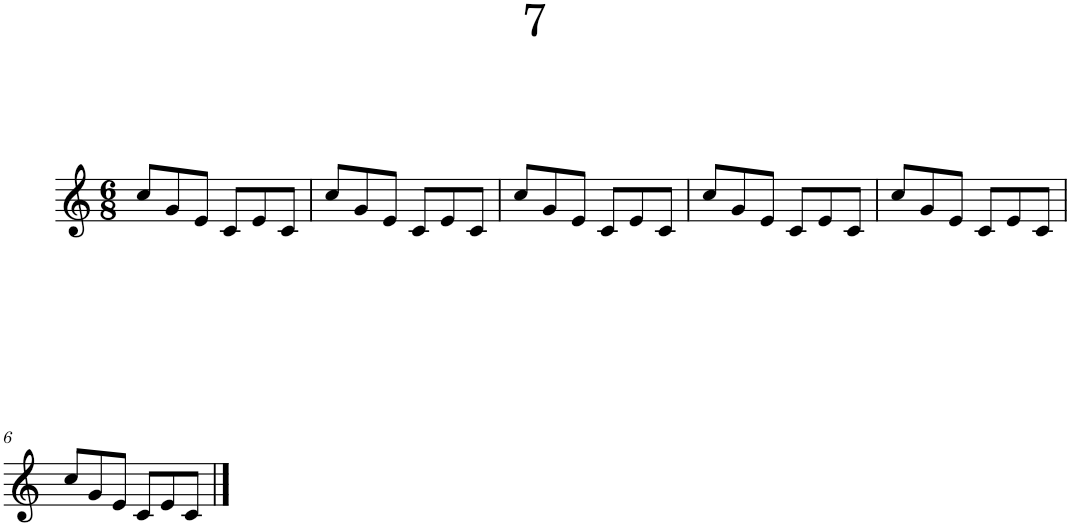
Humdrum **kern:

**kern
*part1
*staff1
*I"Piano
*I'Pno.
*clefG2
*k[]
*M6/8
=1
8cc/L
8g/
8e/J
8c/L
8e/
8c/J
=2
8cc/L
8g/
8e/J
8c/L
8e/
8c/J
=3
8cc/L
8g/
8e/J
8c/L
8e/
8c/J
=4
8cc/L
8g/
8e/J
8c/L
8e/
8c/J
=5
8cc/L
8g/
8e/J
8c/L
8e/
8c/J
!!LO:LB:g=z
=6
8cc/L
8g/
8e/J
8c/L
8e/
8c/J
==
*-
